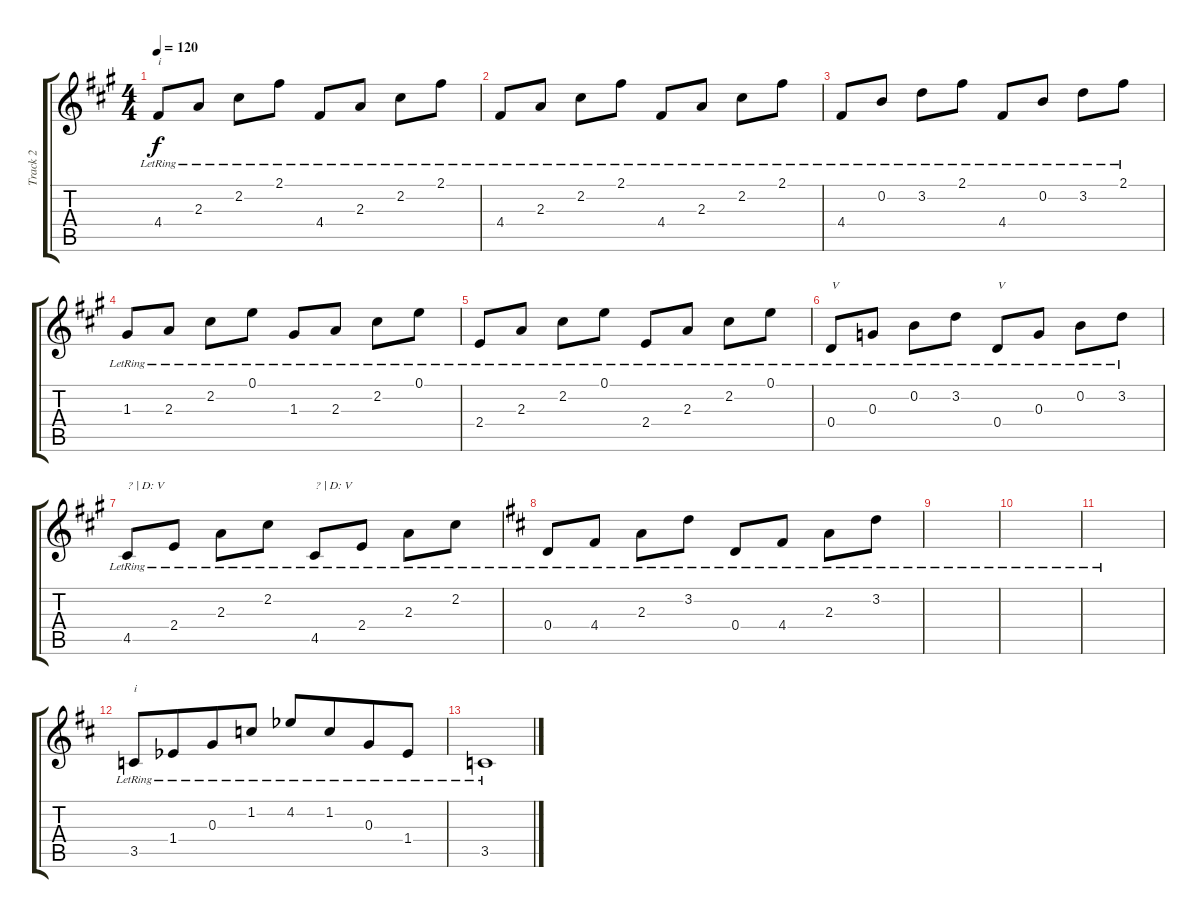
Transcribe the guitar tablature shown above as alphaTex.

\track ("Track 2" "Track 2") {instrument electricguitarjazz}
\staff {score tabs}
\tuning (E4 B3 G3 D3 A2 E2) {hide}
\ts (4 4)
\tempo 120
\clef g2
\ks f#minor
4.4{lr}.8{txt "i" dy f} 2.3{lr}.8 2.2{lr}.8 2.1{lr}.8 4.4{lr}.8 2.3{lr}.8 2.2{lr}.8 2.1{lr}.8 |
4.4{lr}.8 2.3{lr}.8 2.2{lr}.8 2.1{lr}.8 4.4{lr}.8 2.3{lr}.8 2.2{lr}.8 2.1{lr}.8 |
4.4{lr}.8 0.2{lr}.8 3.2{lr}.8 2.1{lr}.8 4.4{lr}.8 0.2{lr}.8 3.2{lr}.8 2.1{lr}.8 |
1.3{lr}.8 2.3{lr}.8 2.2{lr}.8 0.1{lr}.8 1.3{lr}.8 2.3{lr}.8 2.2{lr}.8 0.1{lr}.8 |
2.4{lr}.8 2.3{lr}.8 2.2{lr}.8 0.1{lr}.8 2.4{lr}.8 2.3{lr}.8 2.2{lr}.8 0.1{lr}.8 |
0.4{lr}.8{txt "V"} 0.3{lr}.8 0.2{lr}.8 3.2{lr}.8 0.4{lr}.8{txt "V"} 0.3{lr}.8 0.2{lr}.8 3.2{lr}.8 |
4.5{lr}.8{txt "? | D: V"} 2.4{lr}.8 2.3{lr}.8 2.2{lr}.8 4.5{lr}.8{txt "? | D: V"} 2.4{lr}.8 2.3{lr}.8 2.2{lr}.8 |
\ks d
0.4{lr}.8 4.4{lr}.8 2.3{lr}.8 3.2{lr}.8 0.4{lr}.8 4.4{lr}.8 2.3{lr}.8 3.2{lr}.8 |
|
|
|
3.5{lr}.8{txt "i" beam merge} 1.4{lr acc b}.8{beam merge} 0.3{lr}.8 1.2{lr}.8 4.2{lr acc b}.8 1.2{lr}.8{beam merge} 0.3{lr}.8 1.4{lr acc b}.8 |
3.5{lr}.1
